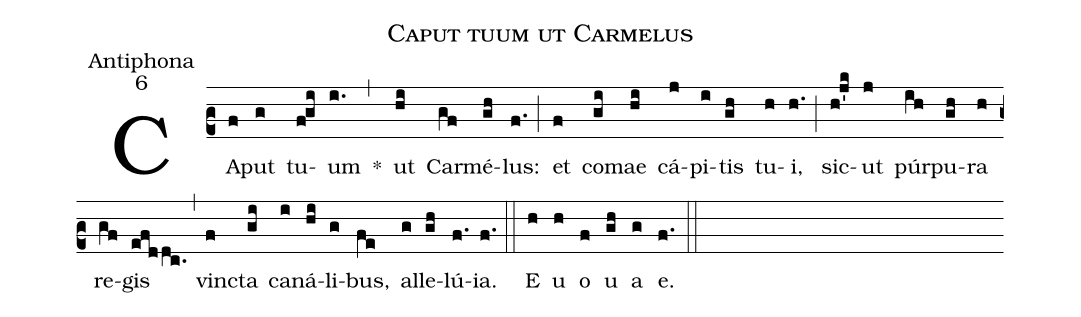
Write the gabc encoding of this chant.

name:Caput tuum ut Carmelus;
office-part:Antiphona;
mode:6;
%%
(c2) CA(f)put(g) tu(f!gi)um(i.) *(,) ut(hi) Car(gf)mé(gh)lus:(f.) (;) et(f) co(gi)mae(hi) cá(j)pi(i)tis(gh) tu(h)i,(h.) (;) sic(h!j'k)ut(j) púr(ih)pu(gh)ra(h) re(gf)gis(efddc.) (,) vin(f)cta(gi) ca(i)ná(hi)li(g)bus,(fe) al(g)le(gh)lú(f.)ia.(f.) (::) E(h) u(h) o(f) u(gh) a(g) e.(f.) (::)
